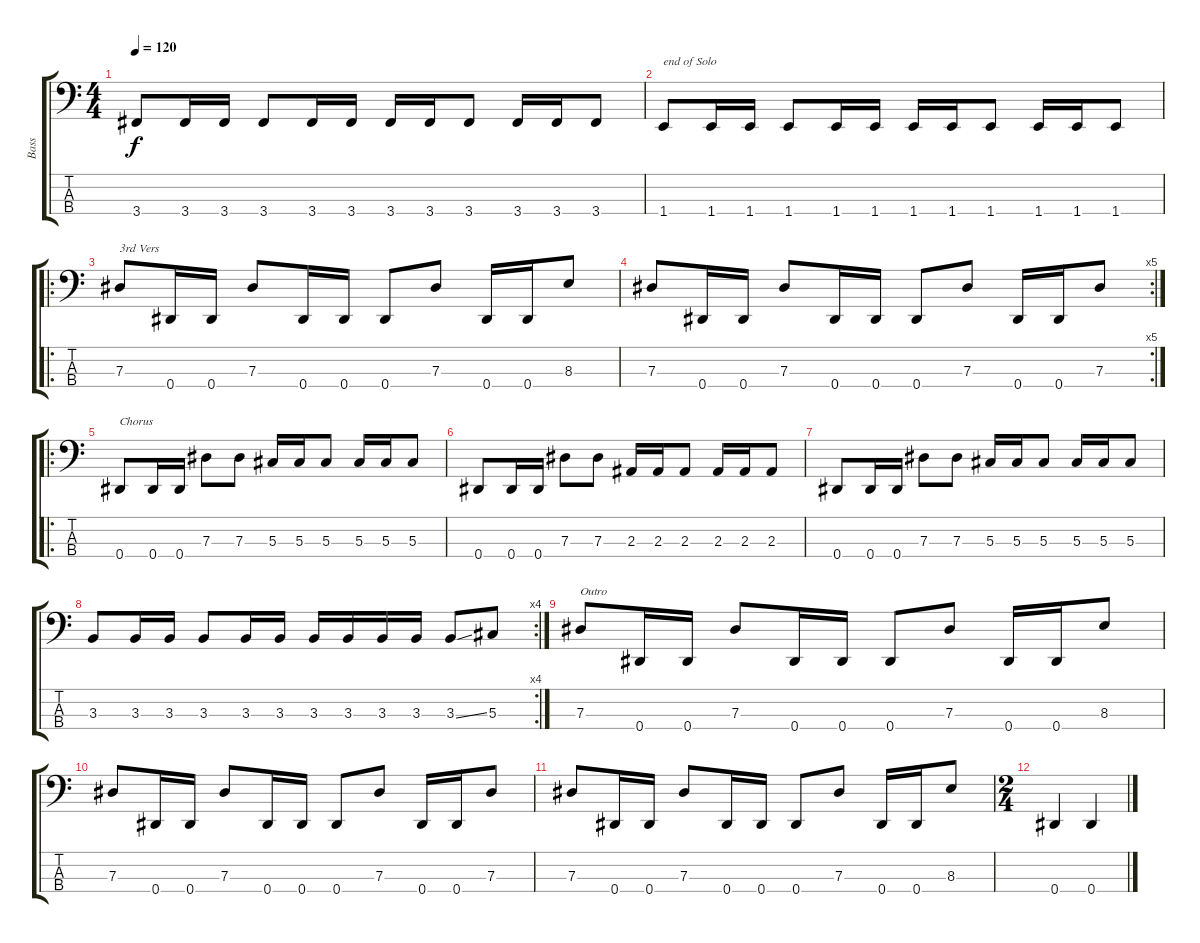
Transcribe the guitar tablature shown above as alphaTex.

\track ("Bass" "Bass") {instrument electricbassfinger}
\staff {score tabs}
\tuning (Gb2 Db2 Ab1 Eb1) {hide}
\ts (4 4)
\tempo 120
\clef f4
\ks c
3.4.8{dy f} 3.4.16 3.4.16 3.4.8 3.4.16 3.4.16 3.4.16 3.4.16 3.4.8 3.4.16 3.4.16 3.4.8 |
1.4.8{txt "end of Solo"} 1.4.16 1.4.16 1.4.8 1.4.16 1.4.16 1.4.16 1.4.16 1.4.8 1.4.16 1.4.16 1.4.8 |
\ro
7.3.8{txt "3rd Vers"} 0.4.16 0.4.16 7.3.8 0.4.16 0.4.16 0.4.8 7.3.8 0.4.16 0.4.16 8.3.8 |
\rc 5
7.3.8 0.4.16 0.4.16 7.3.8 0.4.16 0.4.16 0.4.8 7.3.8 0.4.16 0.4.16 7.3.8 |
\ro
0.4.8{txt "Chorus"} 0.4.16 0.4.16 7.3.8 7.3.8 5.3.16 5.3.16 5.3.8 5.3.16 5.3.16 5.3.8 |
0.4.8 0.4.16 0.4.16 7.3.8 7.3.8 2.3.16 2.3.16 2.3.8 2.3.16 2.3.16 2.3.8 |
0.4.8 0.4.16 0.4.16 7.3.8 7.3.8 5.3.16 5.3.16 5.3.8 5.3.16 5.3.16 5.3.8 |
\rc 4
3.3.8 3.3.16 3.3.16 3.3.8 3.3.16 3.3.16 3.3.16 3.3.16 3.3.16 3.3.16 3.3{ss}.8 5.3.8 |
7.3.8{txt "Outro"} 0.4.16 0.4.16 7.3.8 0.4.16 0.4.16 0.4.8 7.3.8 0.4.16 0.4.16 8.3.8 |
7.3.8 0.4.16 0.4.16 7.3.8 0.4.16 0.4.16 0.4.8 7.3.8 0.4.16 0.4.16 7.3.8 |
7.3.8 0.4.16 0.4.16 7.3.8 0.4.16 0.4.16 0.4.8 7.3.8 0.4.16 0.4.16 8.3.8 |
\ts (2 4)
0.4.4 0.4.4
